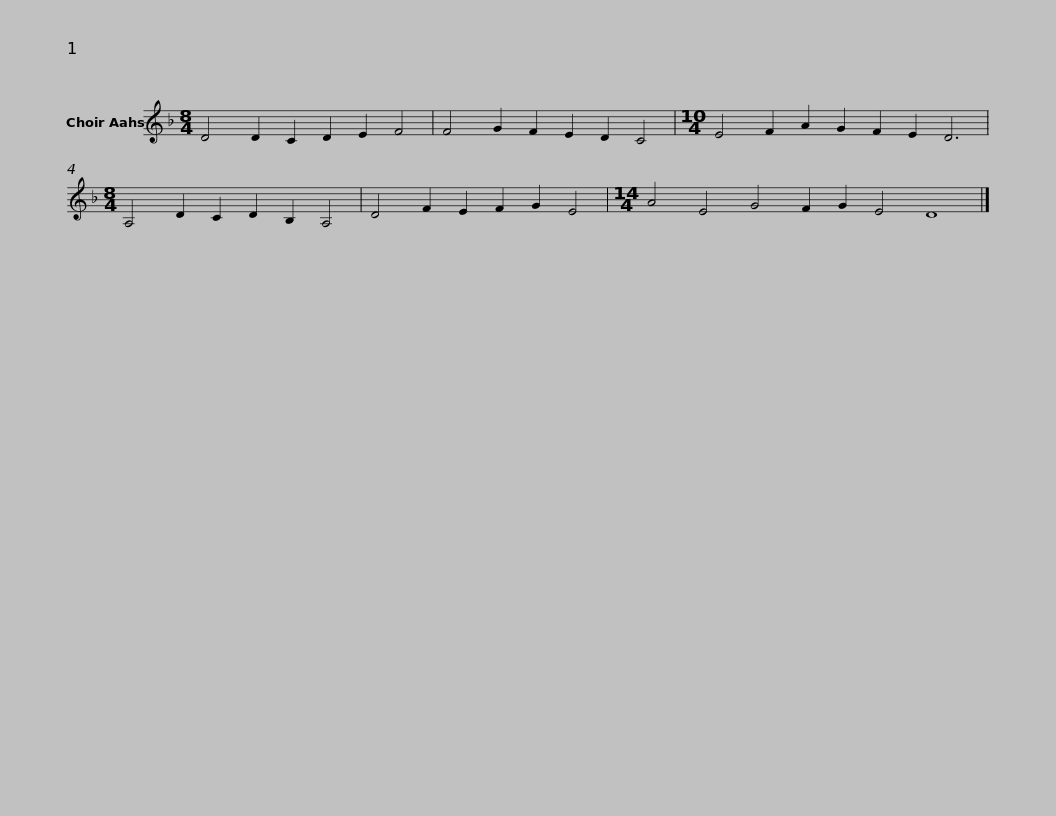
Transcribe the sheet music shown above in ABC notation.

X:1
L:1/8
M:8/4
I:linebreak $
K:F
V:1 treble
V:1
 D4 D2 C2 D2 E2 F4 | F4 G2 F2 E2 D2 C4 |[M:10/4] E4 F2 A2 G2 F2 E2 D6 |[M:8/4] A,4 D2 C2 D2 B,2 A,4 | D4 F2 E2 F2 G2 E4 |$ %5
[M:14/4] A4 E4 G4 F2 G2 E4 D8 |] %6
